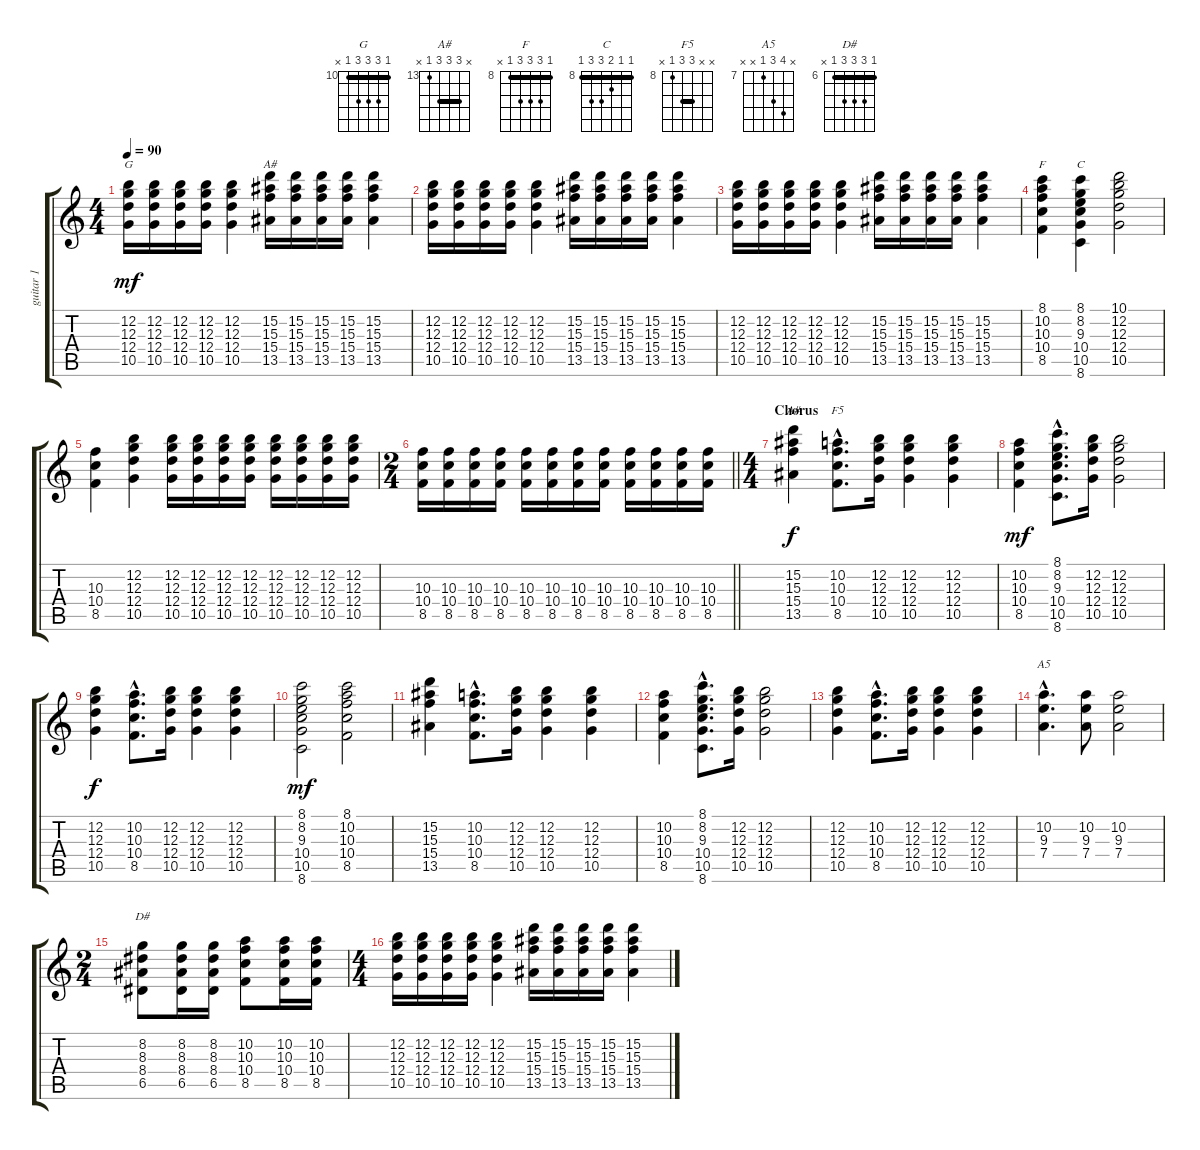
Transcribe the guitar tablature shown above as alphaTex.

\track ("guitar 1" "guitar 1") {instrument distortionguitar}
\staff {score tabs}
\tuning (E4 B3 G3 D3 A2 E2) {hide}
\chord ("G" 10 12 12 12 10 x) {firstfret 10 barre 10}
\chord ("A#" 13 15 15 15 13 x) {firstfret 13 barre 13}
\chord ("F" 8 10 10 10 8 x) {firstfret 8 barre 8}
\chord ("C" 8 8 9 10 10 8) {firstfret 8 barre 8}
\chord ("A#" x 15 15 15 13 x) {firstfret 13 barre 15}
\chord ("F5" x x 10 10 8 x) {firstfret 8 barre 10}
\chord ("A5" x 10 9 7 x x) {firstfret 7}
\chord ("D#" 6 8 8 8 6 x) {firstfret 6 barre 6}
\ts (4 4)
\tempo 90
\clef g2
\ks c
(12.2 12.3 12.4 10.5).16{ch "G" dy mf} (12.2 12.3 12.4 10.5).16 (12.2 12.3 12.4 10.5).16 (12.2 12.3 12.4 10.5).16 (12.2 12.3 12.4 10.5).4 (15.2 15.3 15.4 13.5).16{ch "A#"} (15.2 15.3 15.4 13.5).16 (15.2 15.3 15.4 13.5).16 (15.2 15.3 15.4 13.5).16 (15.2 15.3 15.4 13.5).4 |
(12.2 12.3 12.4 10.5).16 (12.2 12.3 12.4 10.5).16 (12.2 12.3 12.4 10.5).16 (12.2 12.3 12.4 10.5).16 (12.2 12.3 12.4 10.5).4 (15.2 15.3 15.4 13.5).16 (15.2 15.3 15.4 13.5).16 (15.2 15.3 15.4 13.5).16 (15.2 15.3 15.4 13.5).16 (15.2 15.3 15.4 13.5).4 |
(12.2 12.3 12.4 10.5).16 (12.2 12.3 12.4 10.5).16 (12.2 12.3 12.4 10.5).16 (12.2 12.3 12.4 10.5).16 (12.2 12.3 12.4 10.5).4 (15.2 15.3 15.4 13.5).16 (15.2 15.3 15.4 13.5).16 (15.2 15.3 15.4 13.5).16 (15.2 15.3 15.4 13.5).16 (15.2 15.3 15.4 13.5).4 |
(8.1 10.2 10.3 10.4 8.5).4{ch "F"} (8.1 8.2 9.3 10.4 10.5 8.6).4{ch "C"} (10.1 12.2 12.3 12.4 10.5).2 |
(10.3 10.4 8.5).4 (12.2 12.3 12.4 10.5).4 (12.2 12.3 12.4 10.5).16 (12.2 12.3 12.4 10.5).16 (12.2 12.3 12.4 10.5).16 (12.2 12.3 12.4 10.5).16 (12.2 12.3 12.4 10.5).16 (12.2 12.3 12.4 10.5).16 (12.2 12.3 12.4 10.5).16 (12.2 12.3 12.4 10.5).16 |
\ts (2 4)
\barLineRight lightlight
(10.3 10.4 8.5).16 (10.3 10.4 8.5).16 (10.3 10.4 8.5).16 (10.3 10.4 8.5).16 (10.3 10.4 8.5).16 (10.3 10.4 8.5).16 (10.3 10.4 8.5).16 (10.3 10.4 8.5).16 (10.3 10.4 8.5).16 (10.3 10.4 8.5).16 (10.3 10.4 8.5).16 (10.3 10.4 8.5).16 |
\ts (4 4)
\section ("" "Chorus")
(15.2 15.3 15.4 13.5).4{ch "A#" dy f} (10.2{hac} 10.3{hac} 10.4{hac} 8.5{hac}).8{d ch "F5"} (12.2 12.3 12.4 10.5).16 (12.2 12.3 12.4 10.5).4 (12.2 12.3 12.4 10.5).4 |
(10.2 10.3 10.4 8.5).4{dy mf} (8.1{hac} 8.2{hac} 9.3{hac} 10.4{hac} 10.5{hac} 8.6{hac}).8{d} (12.2 12.3 12.4 10.5).16 (12.2 12.3 12.4 10.5).2 |
(12.2 12.3 12.4 10.5).4{dy f} (10.2{hac} 10.3{hac} 10.4{hac} 8.5{hac}).8{d} (12.2 12.3 12.4 10.5).16 (12.2 12.3 12.4 10.5).4 (12.2 12.3 12.4 10.5).4 |
(8.1 8.2 9.3 10.4 10.5 8.6).2{dy mf} (8.1 10.2 10.3 10.4 8.5).2 |
(15.2 15.3 15.4 13.5).4 (10.2{hac} 10.3{hac} 10.4{hac} 8.5{hac}).8{d} (12.2 12.3 12.4 10.5).16 (12.2 12.3 12.4 10.5).4 (12.2 12.3 12.4 10.5).4 |
(10.2 10.3 10.4 8.5).4 (8.1{hac} 8.2{hac} 9.3{hac} 10.4{hac} 10.5{hac} 8.6{hac}).8{d} (12.2 12.3 12.4 10.5).16 (12.2 12.3 12.4 10.5).2 |
(12.2 12.3 12.4 10.5).4 (10.2{hac} 10.3{hac} 10.4{hac} 8.5{hac}).8{d} (12.2 12.3 12.4 10.5).16 (12.2 12.3 12.4 10.5).4 (12.2 12.3 12.4 10.5).4 |
(10.2{hac} 9.3{hac} 7.4{hac}).4{d ch "A5"} (10.2 9.3 7.4).8 (10.2 9.3 7.4).2 |
\ts (2 4)
(8.2 8.3 8.4 6.5).8{ch "D#"} (8.2 8.3 8.4 6.5).16 (8.2 8.3 8.4 6.5).16 (10.2 10.3 10.4 8.5).8 (10.2 10.3 10.4 8.5).16 (10.2 10.3 10.4 8.5).16 |
\ts (4 4)
(12.2 12.3 12.4 10.5).16 (12.2 12.3 12.4 10.5).16 (12.2 12.3 12.4 10.5).16 (12.2 12.3 12.4 10.5).16 (12.2 12.3 12.4 10.5).4 (15.2 15.3 15.4 13.5).16 (15.2 15.3 15.4 13.5).16 (15.2 15.3 15.4 13.5).16 (15.2 15.3 15.4 13.5).16 (15.2 15.3 15.4 13.5).4
